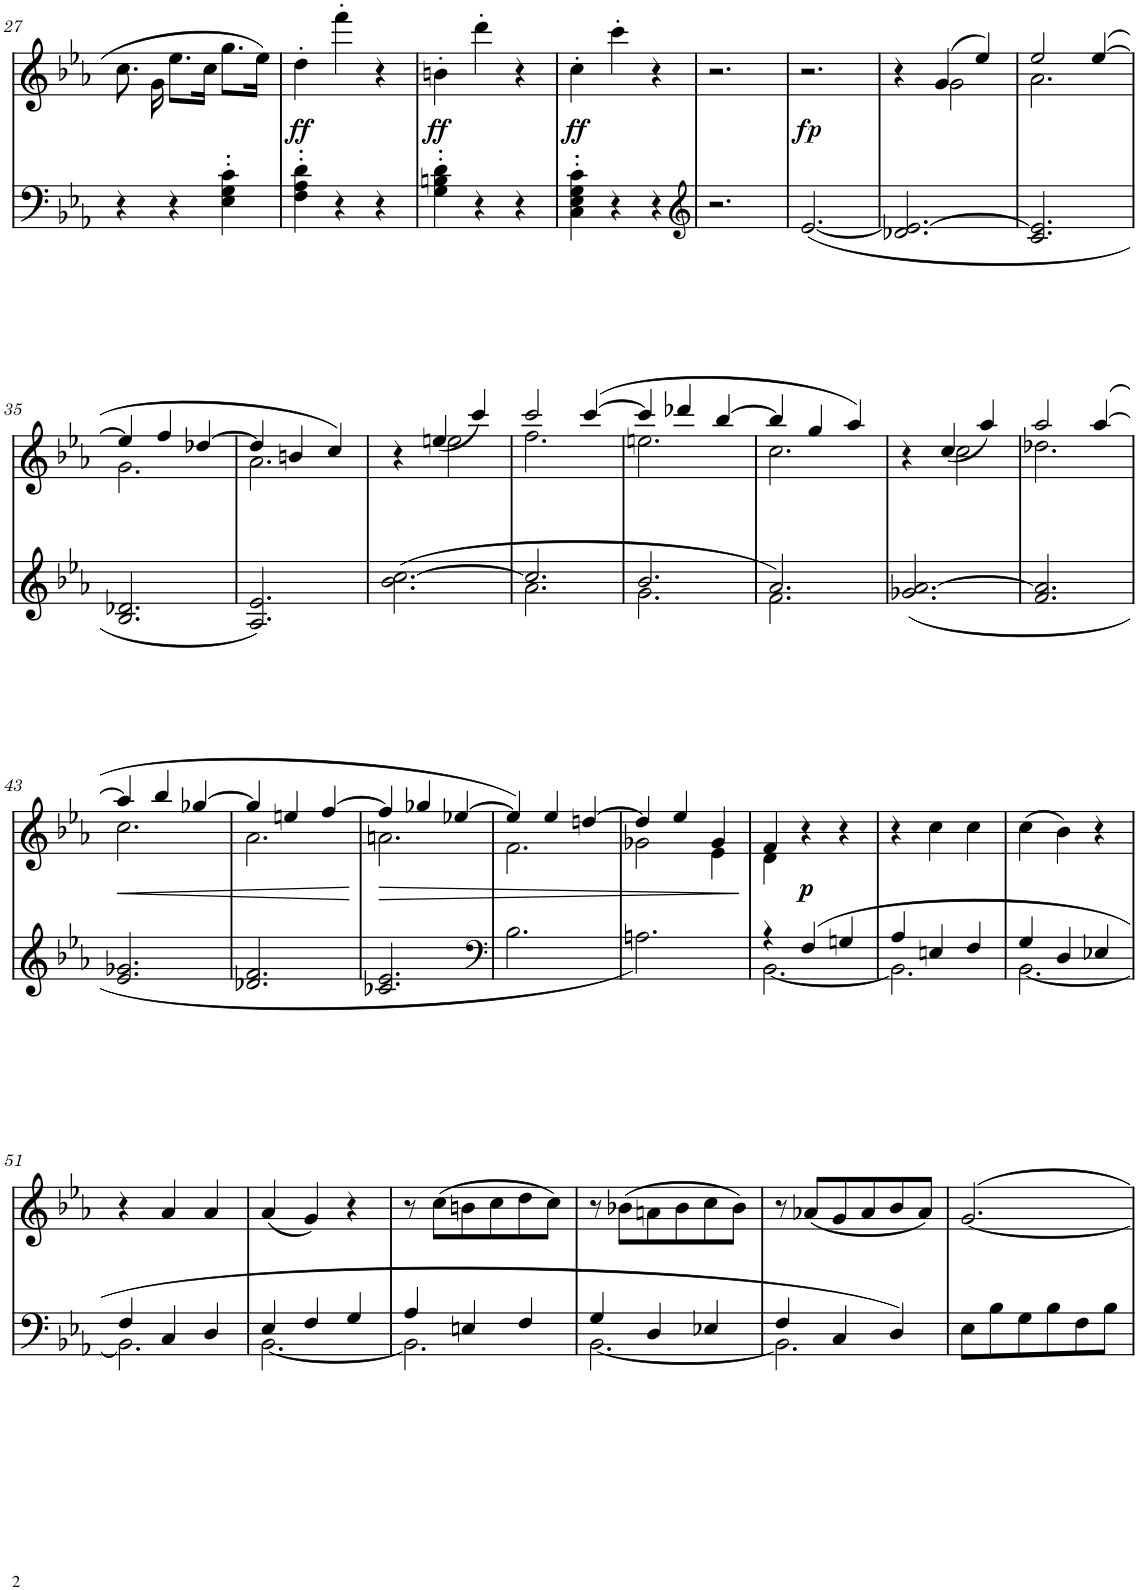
**kern	**kern	**dynam
*part2	*part1	*part1
*staff2	*staff1	*staff1
*I"piano	*I"piano	*
*I'Pno	*I'Pno	*
!!LO:PB:g=z
*clefF4	*clefG2	*
*k[b-e-a-]	*k[b-e-a-]	*
*c:	*c:	*
*M3/4	*M3/4	*
=27	=27	=27
4r	8.cc\	.
.	16g\	.
4r	8.ee-\L	.
.	16cc\Jk	.
4E-\' 4G\' 4c\'	8.gg\L	.
.	16ee-\Jk	.
=28	=28	=28
!	!	!LO:DY:b
4F\' 4A-\' 4d\'	4dd'\	ff
4r	4fff'\	.
4r	4r	.
=29	=29	=29
!	!	!LO:DY:b
4G\' 4Bn\' 4d\'	4bn'\	ff
4r	4ddd'\	.
4r	4r	.
=30	=30	=30
!	!	!LO:DY:b
4C\' 4E-\' 4G\' 4c\'	4cc'\	ff
4r	4ccc'\	.
4r	4r	.
=31	=31	=31
*clefG2	*	*
2.r	2.r	.
=32	=32	=32
!	!	!LO:DY:b
([2.e-/	2.r	fp
=33	=33	=33
*	*^	*
2.d-X/ 2.e-/_	4r	4ryy	.
.	(4g/	2g\	.
.	4ee-/)	.	.
=34	=34	=34	=34
2.c/ 2.e-/]	2ee-/	2.a-\	.
.	([4ee-/	.	.
!!LO:LB:g=z	!!
=35	=35	=35	=35
2.B-/ 2.d-X/	4ee-/]	2.g\	.
.	4ff/	.	.
.	[4dd-X/	.	.
=36	=36	=36	=36
2.A-/ 2.e-/)	4dd-/]	2.a-\	.
.	4bn/	.	.
.	4cc/)	.	.
=37	=37	=37	=37
(2.b-\ [>2.cc\	4r	4ryy	.
.	2een\	(4ee/	.
.	.	4ccc/)	.
=38	=38	=38	=38
*^	*	*	*
2.cc/]	2.a-\	2ccc/	2.ff\	.
.	.	([4ccc/	.	.
=39	=39	=39	=39	=39
2.b-/	2.g\	4ccc/]	2.een\	.
.	.	4ddd-X/	.	.
.	.	[4bb-/	.	.
=40	=40	=40	=40	=40
2.a-/)	2.f\	4bb-/]	2.cc\	.
.	.	4gg/	.	.
.	.	4aa-/)	.	.
*v	*v	*	*	*
=41	=41	=41	=41
(<2.g-X/ [2.a-/	4r	4ryy	.
.	2cc\	(4cc/	.
.	.	4aa-/)	.
=42	=42	=42	=42
2.f/ 2.a-/]	2aa-/	2.dd-X\	.
.	([4aa-/	.	.
!!LO:LB:g=z	!!
=43	=43	=43	=43
!	!	!	!LO:HP:b
2.e-/ 2.g-X/	4aa-/]	2.cc\	<
.	4bb-/	.	.
.	[4gg-X/	.	.
=44	=44	=44	=44
2.d-X/ 2.f/	4gg-/]	2.a-\	.
.	4een/	.	.
.	[4ff/	.	.
*	*v	*v	*
.	.	[
=45	=45	=45
!	!	!LO:HP:b
*	*^	*
2.c-X/ 2.e-/	4ff/]	2.an\	>
.	4gg-X/	.	.
.	[4ee-X/	.	.
=46	=46	=46	=46
*clefF4	*	*	*
2.B-\	4ee-/])	2.f\	.
.	4ee-/	.	.
.	[4ddn/	.	.
=47	=47	=47	=47
2.An\)	4dd/]	2g-X\	.
.	4ee-/	.	.
.	4g-/	4e-\	.
*	*v	*v	*
.	.	]
=48	=48	=48
*^	*^	*
4r	[2.BB-\	4f/	4d\	.
!	!	!	!	!LO:DY:b
!	!	!	!	!LO:DY:n=1:b
(4F/	.	4r	2ryy	p p
4Gn/	.	4r	.	.
*	*	*v	*v	*
=49	=49	=49	=49
4A-/	2.BB-\]	4r	.
4En/	.	4cc\	.
4F/	.	4cc\	.
=50	=50	=50	=50
4G/	[2.BB-\	(4cc\	.
4D/	.	4b-\)	.
4E-X/	.	4r	.
!!LO:LB:g=z
=51	=51	=51	=51
4F/	2.BB-\]	4r	.
4C/	.	4a-/	.
4D/	.	4a-/	.
=52	=52	=52	=52
4E-/	[2.BB-\	(4a-/	.
4F/	.	4g/)	.
4G/	.	4r	.
=53	=53	=53	=53
4A-/	2.BB-\]	8r	.
.	.	(8cc\L	.
4En/	.	8bn\	.
.	.	8cc\	.
4F/	.	8dd\	.
.	.	8cc\J)	.
=54	=54	=54	=54
4G/	[2.BB-\	8r	.
.	.	(8b-X\L	.
4D/	.	8an\	.
.	.	8b-\	.
4E-X/	.	8cc\	.
.	.	8b-\J)	.
=55	=55	=55	=55
4F/	2.BB-\]	8r	.
.	.	(8a-X/L	.
4C/	.	8g/	.
.	.	8a-/	.
4D/)	.	8b-/	.
.	.	8a-/J)	.
*v	*v	*	*
=56	=56	=56
8E-\L	[2.g/	.
8B-\	.	.
8G\	.	.
8B-\	.	.
8F\	.	.
8B-\J	.	.
=	=	=
*-	*-	*-
